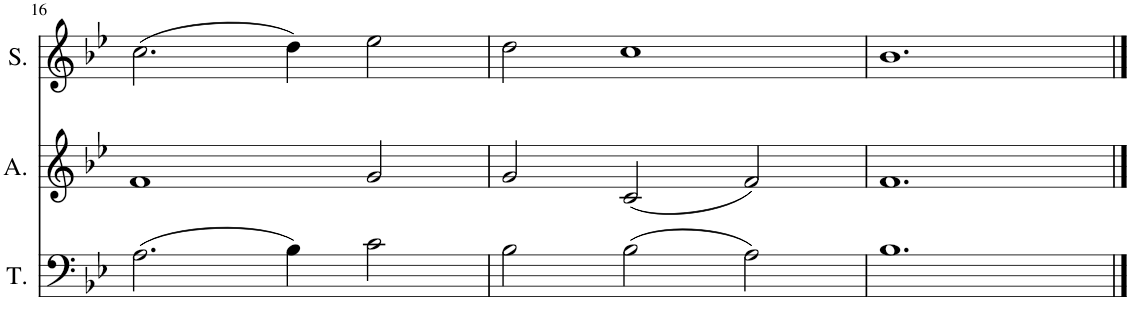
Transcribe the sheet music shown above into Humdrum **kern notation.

**kern	**kern	**kern
*part3	*part2	*part1
*staff3	*staff2	*staff1
*I"Tenor	*I"Alto	*I"Soprano
*I'T.	*I'A.	*I'S.
!!LO:PB:g=z
*clefF4	*clefG2	*clefG2
*k[b-e-]	*k[b-e-]	*k[b-e-]
*M3/2	*M3/2	*M3/2
=16	=16	=16
(2.A\	1f	(2.cc\
4B-\)	.	4dd\)
2c\	2g/	2ee-\
=17	=17	=17
2B-\	2g/	2dd\
(2B-\	(2c/	1cc
2A\)	2f/)	.
=18	=18	=18
1.B-	1.f	1.b-
==	==	==
*-	*-	*-
